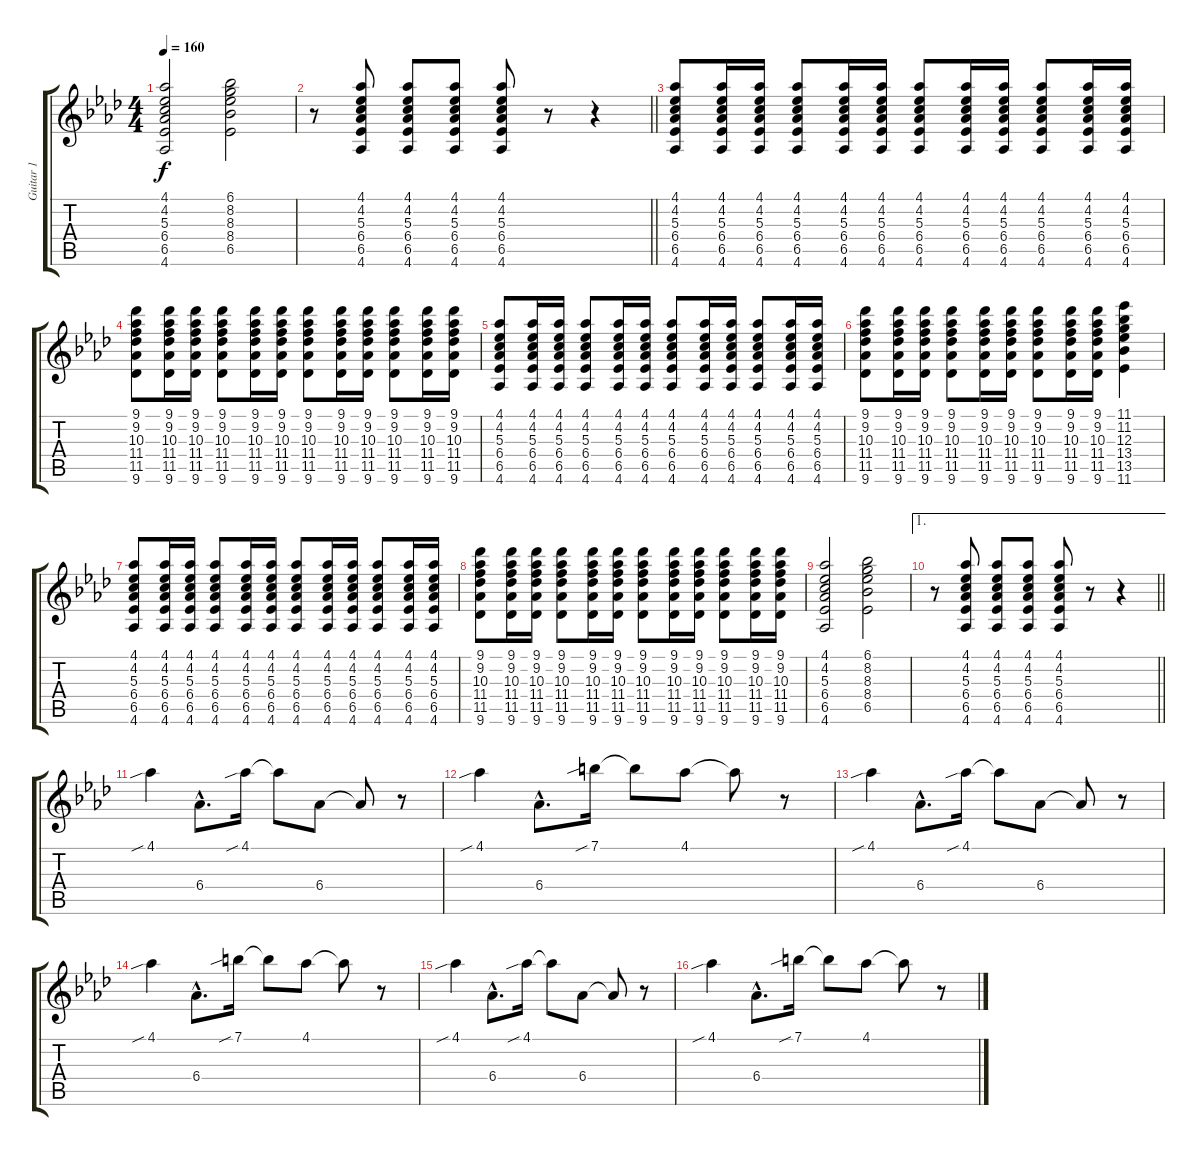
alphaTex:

\track ("Guitar 1" "Guitar 1") {instrument distortionguitar}
\staff {score tabs}
\tuning (E4 B3 G3 D3 A2 E2) {hide}
\ts (4 4)
\tempo 160
\clef g2
\ks ab
(4.1 4.2 5.3 6.4 6.5 4.6).2{dy f} (6.1 8.2 8.3 8.4 6.5).2 |
\barLineRight lightlight
r.8 (4.1 4.2 5.3 6.4 6.5 4.6).8 (4.1 4.2 5.3 6.4 6.5 4.6).8 (4.1 4.2 5.3 6.4 6.5 4.6).8 (4.1 4.2 5.3 6.4 6.5 4.6).8 r.8 r.4 |
(4.1 4.2 5.3 6.4 6.5 4.6).8 (4.1 4.2 5.3 6.4 6.5 4.6).16 (4.1 4.2 5.3 6.4 6.5 4.6).16 (4.1 4.2 5.3 6.4 6.5 4.6).8 (4.1 4.2 5.3 6.4 6.5 4.6).16 (4.1 4.2 5.3 6.4 6.5 4.6).16 (4.1 4.2 5.3 6.4 6.5 4.6).8 (4.1 4.2 5.3 6.4 6.5 4.6).16 (4.1 4.2 5.3 6.4 6.5 4.6).16 (4.1 4.2 5.3 6.4 6.5 4.6).8 (4.1 4.2 5.3 6.4 6.5 4.6).16 (4.1 4.2 5.3 6.4 6.5 4.6).16 |
(9.1 9.2 10.3 11.4 11.5 9.6).8 (9.1 9.2 10.3 11.4 11.5 9.6).16 (9.1 9.2 10.3 11.4 11.5 9.6).16 (9.1 9.2 10.3 11.4 11.5 9.6).8 (9.1 9.2 10.3 11.4 11.5 9.6).16 (9.1 9.2 10.3 11.4 11.5 9.6).16 (9.1 9.2 10.3 11.4 11.5 9.6).8 (9.1 9.2 10.3 11.4 11.5 9.6).16 (9.1 9.2 10.3 11.4 11.5 9.6).16 (9.1 9.2 10.3 11.4 11.5 9.6).8 (9.1 9.2 10.3 11.4 11.5 9.6).16 (9.1 9.2 10.3 11.4 11.5 9.6).16 |
(4.1 4.2 5.3 6.4 6.5 4.6).8 (4.1 4.2 5.3 6.4 6.5 4.6).16 (4.1 4.2 5.3 6.4 6.5 4.6).16 (4.1 4.2 5.3 6.4 6.5 4.6).8 (4.1 4.2 5.3 6.4 6.5 4.6).16 (4.1 4.2 5.3 6.4 6.5 4.6).16 (4.1 4.2 5.3 6.4 6.5 4.6).8 (4.1 4.2 5.3 6.4 6.5 4.6).16 (4.1 4.2 5.3 6.4 6.5 4.6).16 (4.1 4.2 5.3 6.4 6.5 4.6).8 (4.1 4.2 5.3 6.4 6.5 4.6).16 (4.1 4.2 5.3 6.4 6.5 4.6).16 |
(9.1 9.2 10.3 11.4 11.5 9.6).8 (9.1 9.2 10.3 11.4 11.5 9.6).16 (9.1 9.2 10.3 11.4 11.5 9.6).16 (9.1 9.2 10.3 11.4 11.5 9.6).8 (9.1 9.2 10.3 11.4 11.5 9.6).16 (9.1 9.2 10.3 11.4 11.5 9.6).16 (9.1 9.2 10.3 11.4 11.5 9.6).8 (9.1 9.2 10.3 11.4 11.5 9.6).16 (9.1 9.2 10.3 11.4 11.5 9.6).16 (11.1 11.2 12.3 13.4 13.5 11.6).4 |
(4.1 4.2 5.3 6.4 6.5 4.6).8 (4.1 4.2 5.3 6.4 6.5 4.6).16 (4.1 4.2 5.3 6.4 6.5 4.6).16 (4.1 4.2 5.3 6.4 6.5 4.6).8 (4.1 4.2 5.3 6.4 6.5 4.6).16 (4.1 4.2 5.3 6.4 6.5 4.6).16 (4.1 4.2 5.3 6.4 6.5 4.6).8 (4.1 4.2 5.3 6.4 6.5 4.6).16 (4.1 4.2 5.3 6.4 6.5 4.6).16 (4.1 4.2 5.3 6.4 6.5 4.6).8 (4.1 4.2 5.3 6.4 6.5 4.6).16 (4.1 4.2 5.3 6.4 6.5 4.6).16 |
(9.1 9.2 10.3 11.4 11.5 9.6).8 (9.1 9.2 10.3 11.4 11.5 9.6).16 (9.1 9.2 10.3 11.4 11.5 9.6).16 (9.1 9.2 10.3 11.4 11.5 9.6).8 (9.1 9.2 10.3 11.4 11.5 9.6).16 (9.1 9.2 10.3 11.4 11.5 9.6).16 (9.1 9.2 10.3 11.4 11.5 9.6).8 (9.1 9.2 10.3 11.4 11.5 9.6).16 (9.1 9.2 10.3 11.4 11.5 9.6).16 (9.1 9.2 10.3 11.4 11.5 9.6).8 (9.1 9.2 10.3 11.4 11.5 9.6).16 (9.1 9.2 10.3 11.4 11.5 9.6).16 |
(4.1 4.2 5.3 6.4 6.5 4.6).2 (6.1 8.2 8.3 8.4 6.5).2 |
\ae 1
\barLineRight lightlight
r.8 (4.1 4.2 5.3 6.4 6.5 4.6).8 (4.1 4.2 5.3 6.4 6.5 4.6).8 (4.1 4.2 5.3 6.4 6.5 4.6).8 (4.1 4.2 5.3 6.4 6.5 4.6).8 r.8 r.4 |
4.1{sib}.4{volume 16 balance 8} 6.4{hac}.8{d} 4.1{sib}.16 4.1{t}.8 6.4.8 6.4{t}.8 r.8 |
4.1{sib}.4 6.4{hac}.8{d} 7.1{sib}.16 7.1{t}.8 4.1.8 4.1{t}.8 r.8 |
4.1{sib}.4 6.4{hac}.8{d} 4.1{sib}.16 4.1{t}.8 6.4.8 6.4{t}.8 r.8 |
4.1{sib}.4 6.4{hac}.8{d} 7.1{sib}.16 7.1{t}.8 4.1.8 4.1{t}.8 r.8 |
4.1{sib}.4 6.4{hac}.8{d} 4.1{sib}.16 4.1{t}.8 6.4.8 6.4{t}.8 r.8 |
4.1{sib}.4 6.4{hac}.8{d} 7.1{sib}.16 7.1{t}.8 4.1.8 4.1{t}.8 r.8
